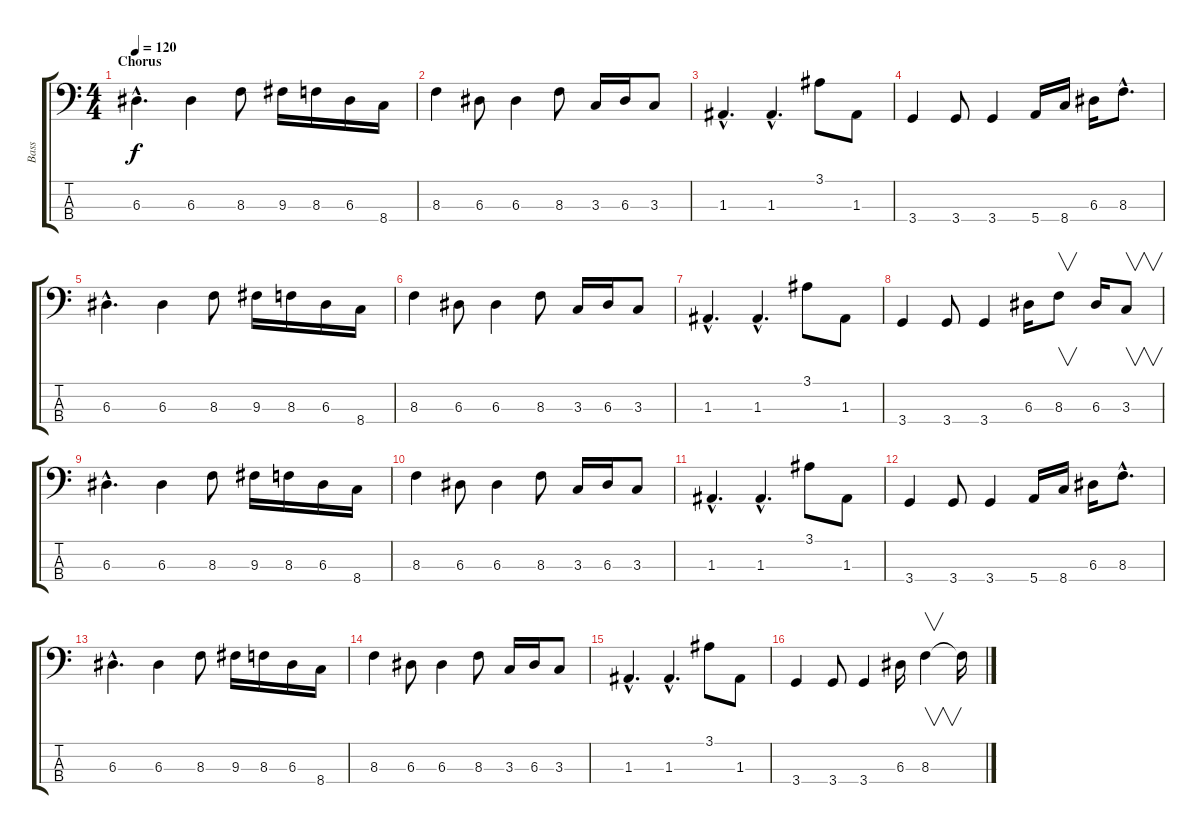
\track ("Bass" "Bass") {instrument slapbass1}
\staff {score tabs}
\tuning (G2 D2 A1 E1) {hide}
\ts (4 4)
\section ("" "Chorus")
\tempo 120
\clef f4
\ks c
6.3{hac}.4{d dy f instrument electricbassfinger} 6.3.4 8.3.8 9.3.16 8.3.16 6.3.16 8.4.16 |
8.3.4 6.3.8 6.3.4 8.3.8 3.3.16 6.3.16 3.3.8 |
1.3{hac}.4{d} 1.3{hac}.4{d} 3.1.8 1.3.8 |
3.4.4 3.4.8 3.4.4 5.4.16 8.4.16 6.3.16 8.3{hac}.8{d} |
6.3{hac}.4{d} 6.3.4 8.3.8 9.3.16 8.3.16 6.3.16 8.4.16 |
8.3.4 6.3.8 6.3.4 8.3.8 3.3.16 6.3.16 3.3.8 |
1.3{hac}.4{d} 1.3{hac}.4{d} 3.1.8 1.3.8 |
3.4.4 3.4.8 3.4.4 6.3.16 8.3.8{v} 6.3.16 3.3.8{v} |
6.3{hac}.4{d} 6.3.4 8.3.8 9.3.16 8.3.16 6.3.16 8.4.16 |
8.3.4 6.3.8 6.3.4 8.3.8 3.3.16 6.3.16 3.3.8 |
1.3{hac}.4{d} 1.3{hac}.4{d} 3.1.8 1.3.8 |
3.4.4 3.4.8 3.4.4 5.4.16 8.4.16 6.3.16 8.3{hac}.8{d} |
6.3{hac}.4{d} 6.3.4 8.3.8 9.3.16 8.3.16 6.3.16 8.4.16 |
8.3.4 6.3.8 6.3.4 8.3.8 3.3.16 6.3.16 3.3.8 |
1.3{hac}.4{d} 1.3{hac}.4{d} 3.1.8 1.3.8 |
3.4.4 3.4.8 3.4.4 6.3.16 8.3.4{v} 8.3{t}.16
